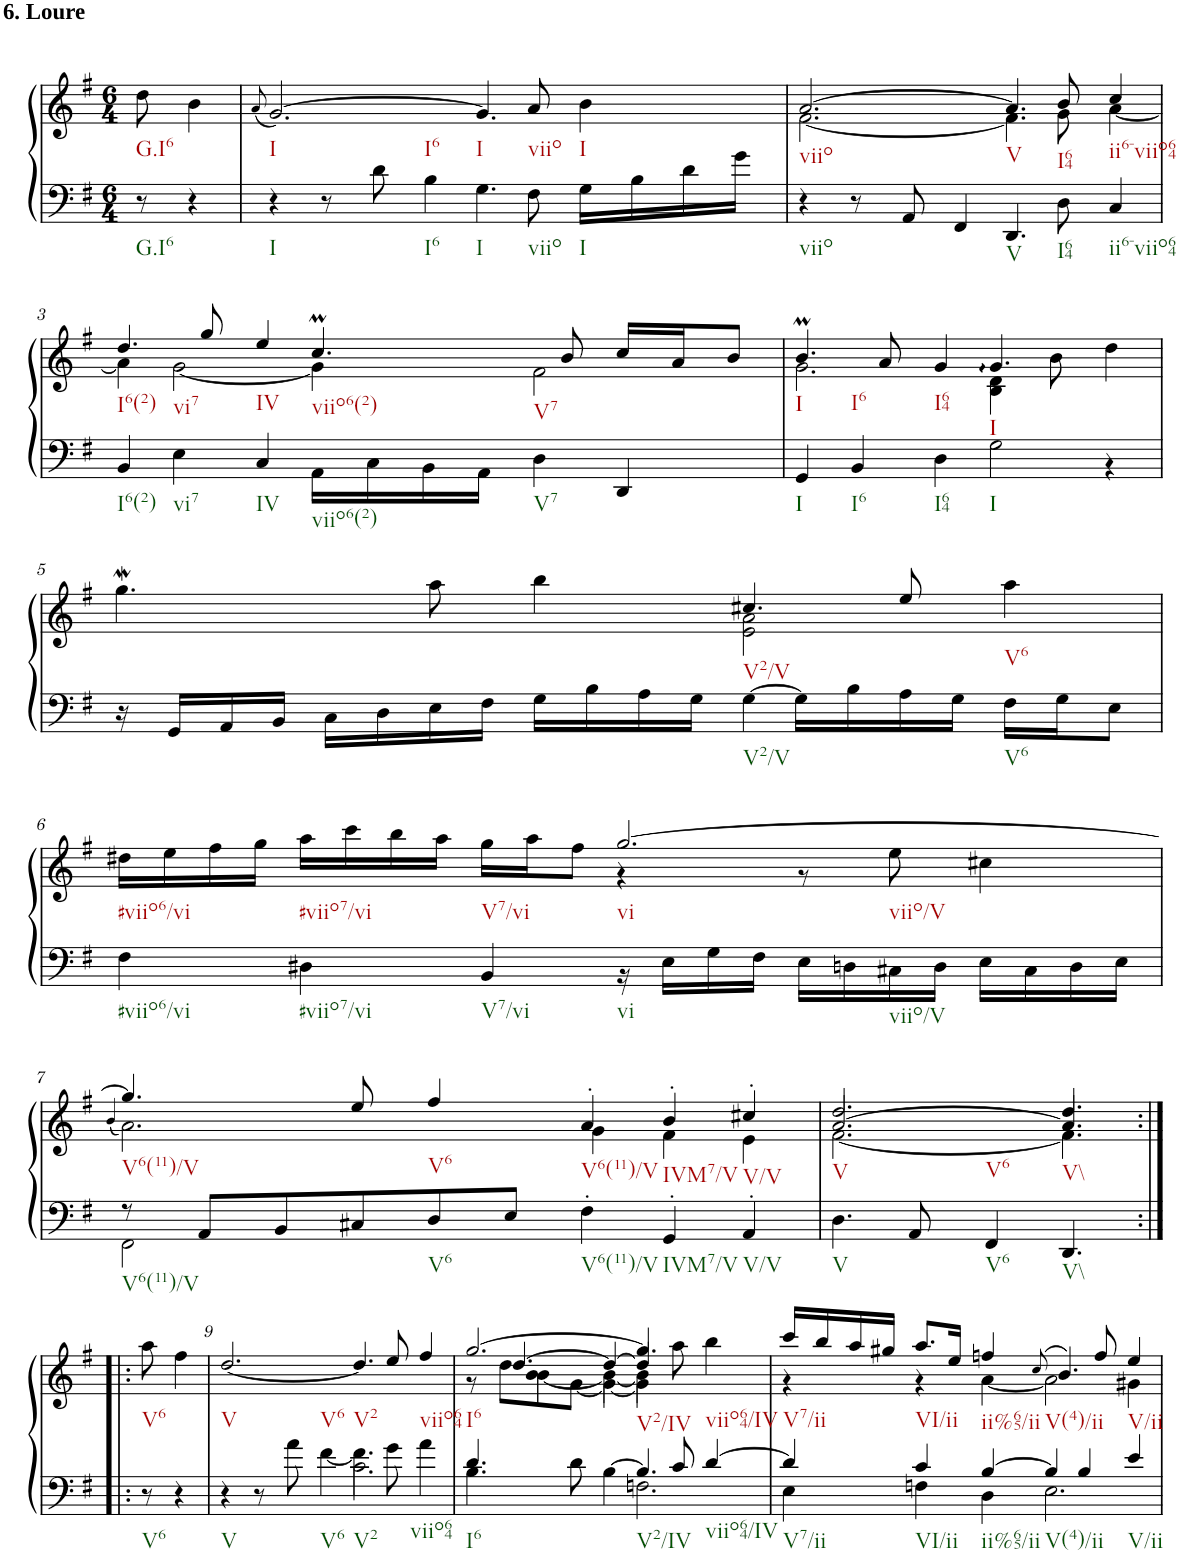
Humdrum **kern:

**kern	**kern
*part1	*part1
*staff2	*staff1
*I"Klavier linke Hand	*
*clefF4	*clefG2
*k[f#]	*k[f#]
*M6/4	*M6/4
=	=
*	*^
!	!LO:TX:a:B:t=6. Loure	!
8r	8ryy	8dd\
4r	4ryy	4b\
=1	=1	=1
.	.	(8qa/
4r	1.ryy	[2.g/)
8r	.	.
8d\	.	.
4B\	.	.
4.G\	.	4.g/]
8F#\	.	8a/
16G\LL	.	4b\
16B\	.	.
16d\	.	.
16g\JJ	.	.
=2	=2	=2
4r	[2.a/	[2.f#\
8r	.	.
8AA/	.	.
4FF#/	.	.
4.DD/	4.a/]	4.f#\]
8D\	8b/	8g\
4C/	4cc/	[4a\
!!LO:LB:g=z	!!
=3	=3	=3
*^	*	*
1.ryy	4BB/	4.dd/	4a\]
.	4E\	.	[2g\
.	.	8gg/	.
.	4C/	4ee/	.
.	16AA\LL	4.ccM/	4g\]
.	16C\	.	.
.	16BB\	.	.
.	16AA\JJ	.	.
.	4D\	.	2f#\
.	.	8b/	.
.	4DD/	16cc/LL	.
.	.	16a/J	.
.	.	8b/J	.
=4	=4	=4	=4
1.ryy	4GG/	4.bm/	2.g\
.	4BB/	.	.
.	.	8a/	.
.	4D\	4g/	.
.	2G\	4.g:/	4B\ 4d\
.	.	.	2ryy
.	.	8b\	.
.	4r	4dd\	.
*v	*v	*	*
!!LO:LB:g=z	!!
=5	=5	=5
16r	4.ggw\	2.ryy
16GG/LL	.	.
16AA/	.	.
16BB/JJ	.	.
16C\LL	.	.
16D\	.	.
16E\	8aa\	.
16F#\JJ	.	.
16G\LL	4bb\	.
16B\	.	.
16A\	.	.
16G\JJ	.	.
[4G\	4.cc#X/	2e\ 2a\
16G\LL]	.	.
16B\	.	.
16A\	8ee/	.
16G\JJ	.	.
16F#\LL	4aa\	4ryy
16G\J	.	.
8E\J	.	.
!!LO:LB:g=z	!!
=6	=6	=6
*^	*	*
1.ryy	4F#\	4ryy	16dd#X\LL
.	.	.	16ee\
.	.	.	16ff#\
.	.	.	16gg\JJ
.	4D#X\	4ryy	16aa\LL
.	.	.	16ccc\
.	.	.	16bb\
.	.	.	16aa\JJ
.	4BB/	4ryy	16gg\LL
.	.	.	16aa\J
.	.	.	8ff#\J
.	16r	[2.gg/	4r
.	16E\LL	.	.
.	16G\	.	.
.	16F#\JJ	.	.
.	16E\LL	.	8r
.	16Dn\	.	.
.	16C#X\	.	8ee\
.	16D\JJ	.	.
.	16E\LL	.	4cc#X\
.	16C#\	.	.
.	16D\	.	.
.	16E\JJ	.	.
!!LO:LB:g=z	!!
=7	=7	=7	=7
.	.	.	(4qb/
8r	2FF#\	4.gg/]	2.a\)
8AA/L	.	.	.
8BB/	.	.	.
8C#X/	.	8ee/	.
8D/	2ryy	4ff#/	.
8E/J	.	.	.
4F#'\	.	4a'/	4g\
4ryy	4GG'/	4b'/	4f#\
4ryy	4AA'/	4cc#X'/	4e\
*v	*v	*	*
=8	=8	=8
*	*	*^
4.D\	2.dd/	[2.f#\	[2.a/
8AA/	.	.	.
4FF#/	.	.	.
4.DD/	4.dd/	4.f#\]	4.a/]
*	*	*v	*v
!!LO:LB:g=z
=8X1:|!|:	=8X1:|!|:	=8X1:|!|:
8r	8ryy	8aa\
4r	4ryy	4ff#\
*	*v	*v
=9	=9
*^	*
4r	2.ryy	[2.dd/
8r	.	.
8a\	.	.
[4f#\	.	.
4.f#\]	2.c\	4.dd/]
8g\	.	8ee/
4a\	.	4ff#/
=10	=10	=10
*	*	*^
*	*	*	*^
*	*	*	*	*^
4.d/	4.B\	[2.gg/	8r	8ryy	4ryy
.	.	.	8dd\L	[4.dd/	.
.	.	.	8b\	.	[4b\
8ryy	8d\	.	[8g\J	.	.
[4B\	4ryy	.	4g\_	4dd/_	4b\_
4.B/]	2.Fn\	4.gg/]	4g\]	4dd/]	4b\]
.	.	.	2ryy	2ryy	2ryy
8c/	.	8aa\	.	.	.
[4d/	.	4bb\	.	.	.
*	*	*	*v	*v	*v
=11	=11	=11	=11
4d/]	4E\	16ccc/LL	4r
.	.	16bb/	.
.	.	16aa/	.
.	.	16gg#X/JJ	.
4c/	4Fn\	8.aa/L	4r
.	.	16ee/Jk	.
[4B/	4D\	4ffn/	[4a\
.	.	(8qcc/	.
4B/]	2.E\	4.b/)	2a\]
4B/	.	.	.
.	.	8ff/	.
4e/	.	4ee/	4g#X\
*v	*v	*	*
*	*v	*v
=	=
*-	*-
